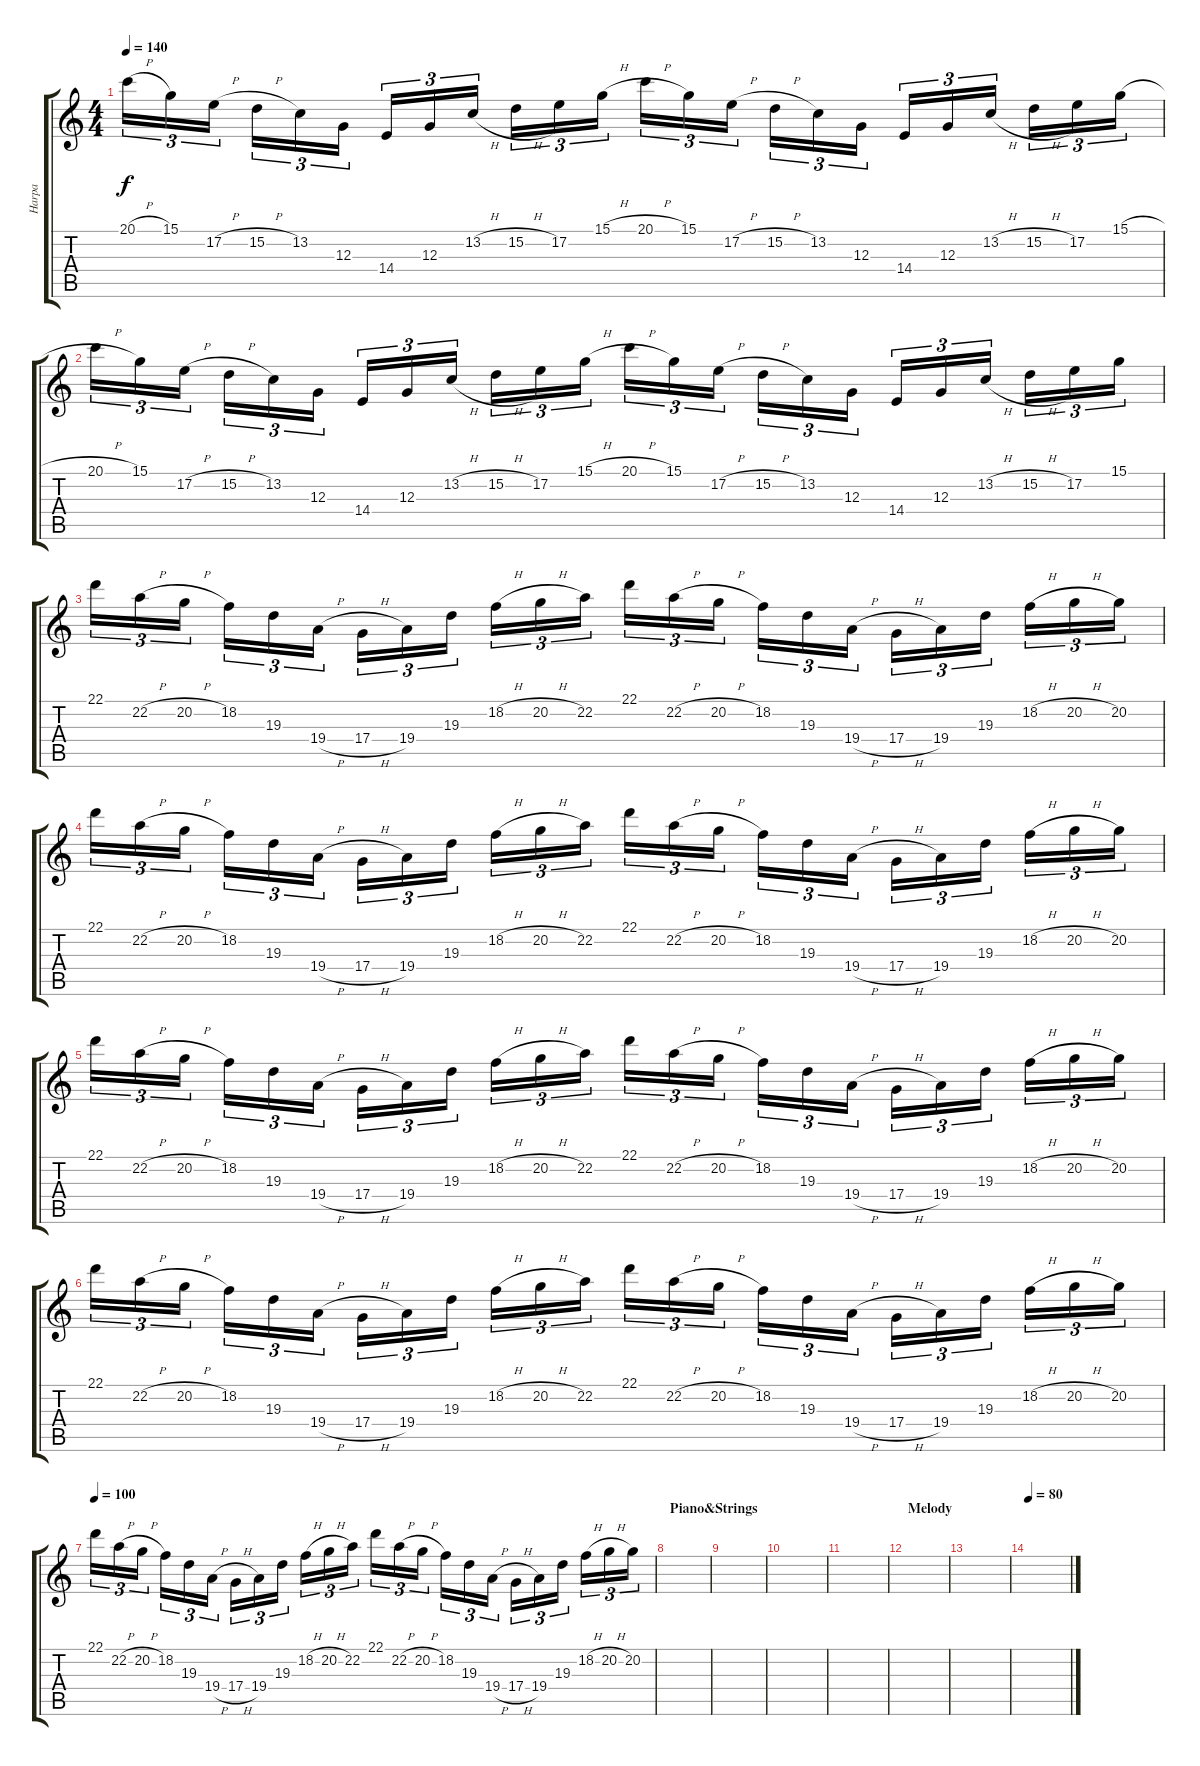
\track ("Harpa" "Harpa") {instrument orchestralharp}
\staff {score tabs}
\tuning (E4 B3 G3 D3 A2 E2) {hide}
\ts (4 4)
\tempo 140
\clef g2
\ks c
20.1{h}.16{tu (3 2) dy f} 15.1.16{tu (3 2)} 17.2{h}.16{tu (3 2)} 15.2{h}.16{tu (3 2)} 13.2.16{tu (3 2)} 12.3.16{tu (3 2)} 14.4.16{tu (3 2)} 12.3.16{tu (3 2)} 13.2{h}.16{tu (3 2)} 15.2{h}.16{tu (3 2)} 17.2.16{tu (3 2)} 15.1{h}.16{tu (3 2)} 20.1{h}.16{tu (3 2)} 15.1.16{tu (3 2)} 17.2{h}.16{tu (3 2)} 15.2{h}.16{tu (3 2)} 13.2.16{tu (3 2)} 12.3.16{tu (3 2)} 14.4.16{tu (3 2)} 12.3.16{tu (3 2)} 13.2{h}.16{tu (3 2)} 15.2{h}.16{tu (3 2)} 17.2.16{tu (3 2)} 15.1{h}.16{tu (3 2)} |
20.1{h}.16{tu (3 2)} 15.1.16{tu (3 2)} 17.2{h}.16{tu (3 2)} 15.2{h}.16{tu (3 2)} 13.2.16{tu (3 2)} 12.3.16{tu (3 2)} 14.4.16{tu (3 2)} 12.3.16{tu (3 2)} 13.2{h}.16{tu (3 2)} 15.2{h}.16{tu (3 2)} 17.2.16{tu (3 2)} 15.1{h}.16{tu (3 2)} 20.1{h}.16{tu (3 2)} 15.1.16{tu (3 2)} 17.2{h}.16{tu (3 2)} 15.2{h}.16{tu (3 2)} 13.2.16{tu (3 2)} 12.3.16{tu (3 2)} 14.4.16{tu (3 2)} 12.3.16{tu (3 2)} 13.2{h}.16{tu (3 2)} 15.2{h}.16{tu (3 2)} 17.2.16{tu (3 2)} 15.1.16{tu (3 2)} |
22.1.16{tu (3 2) volume 12} 22.2{h}.16{tu (3 2)} 20.2{h}.16{tu (3 2)} 18.2.16{tu (3 2)} 19.3.16{tu (3 2)} 19.4{h}.16{tu (3 2)} 17.4{h}.16{tu (3 2)} 19.4.16{tu (3 2)} 19.3.16{tu (3 2)} 18.2{h}.16{tu (3 2)} 20.2{h}.16{tu (3 2)} 22.2.16{tu (3 2)} 22.1.16{tu (3 2)} 22.2{h}.16{tu (3 2)} 20.2{h}.16{tu (3 2)} 18.2.16{tu (3 2)} 19.3.16{tu (3 2)} 19.4{h}.16{tu (3 2)} 17.4{h}.16{tu (3 2)} 19.4.16{tu (3 2)} 19.3.16{tu (3 2)} 18.2{h}.16{tu (3 2)} 20.2{h}.16{tu (3 2)} 20.2.16{tu (3 2)} |
22.1.16{tu (3 2) volume 9} 22.2{h}.16{tu (3 2)} 20.2{h}.16{tu (3 2)} 18.2.16{tu (3 2)} 19.3.16{tu (3 2)} 19.4{h}.16{tu (3 2)} 17.4{h}.16{tu (3 2)} 19.4.16{tu (3 2)} 19.3.16{tu (3 2)} 18.2{h}.16{tu (3 2)} 20.2{h}.16{tu (3 2)} 22.2.16{tu (3 2)} 22.1.16{tu (3 2)} 22.2{h}.16{tu (3 2)} 20.2{h}.16{tu (3 2)} 18.2.16{tu (3 2)} 19.3.16{tu (3 2)} 19.4{h}.16{tu (3 2)} 17.4{h}.16{tu (3 2)} 19.4.16{tu (3 2)} 19.3.16{tu (3 2)} 18.2{h}.16{tu (3 2)} 20.2{h}.16{tu (3 2)} 20.2.16{tu (3 2)} |
22.1.16{tu (3 2) volume 6} 22.2{h}.16{tu (3 2)} 20.2{h}.16{tu (3 2)} 18.2.16{tu (3 2)} 19.3.16{tu (3 2)} 19.4{h}.16{tu (3 2)} 17.4{h}.16{tu (3 2)} 19.4.16{tu (3 2)} 19.3.16{tu (3 2)} 18.2{h}.16{tu (3 2)} 20.2{h}.16{tu (3 2)} 22.2.16{tu (3 2)} 22.1.16{tu (3 2)} 22.2{h}.16{tu (3 2)} 20.2{h}.16{tu (3 2)} 18.2.16{tu (3 2)} 19.3.16{tu (3 2)} 19.4{h}.16{tu (3 2)} 17.4{h}.16{tu (3 2)} 19.4.16{tu (3 2)} 19.3.16{tu (3 2)} 18.2{h}.16{tu (3 2)} 20.2{h}.16{tu (3 2)} 20.2.16{tu (3 2)} |
22.1.16{tu (3 2) volume 1} 22.2{h}.16{tu (3 2)} 20.2{h}.16{tu (3 2)} 18.2.16{tu (3 2)} 19.3.16{tu (3 2)} 19.4{h}.16{tu (3 2)} 17.4{h}.16{tu (3 2)} 19.4.16{tu (3 2)} 19.3.16{tu (3 2)} 18.2{h}.16{tu (3 2)} 20.2{h}.16{tu (3 2)} 22.2.16{tu (3 2)} 22.1.16{tu (3 2)} 22.2{h}.16{tu (3 2)} 20.2{h}.16{tu (3 2)} 18.2.16{tu (3 2)} 19.3.16{tu (3 2)} 19.4{h}.16{tu (3 2)} 17.4{h}.16{tu (3 2)} 19.4.16{tu (3 2)} 19.3.16{tu (3 2)} 18.2{h}.16{tu (3 2)} 20.2{h}.16{tu (3 2)} 20.2.16{tu (3 2)} |
\tempo 100
22.1.16{tu (3 2) volume 1} 22.2{h}.16{tu (3 2)} 20.2{h}.16{tu (3 2)} 18.2.16{tu (3 2)} 19.3.16{tu (3 2)} 19.4{h}.16{tu (3 2)} 17.4{h}.16{tu (3 2)} 19.4.16{tu (3 2)} 19.3.16{tu (3 2)} 18.2{h}.16{tu (3 2)} 20.2{h}.16{tu (3 2)} 22.2.16{tu (3 2)} 22.1.16{tu (3 2)} 22.2{h}.16{tu (3 2)} 20.2{h}.16{tu (3 2)} 18.2.16{tu (3 2)} 19.3.16{tu (3 2)} 19.4{h}.16{tu (3 2)} 17.4{h}.16{tu (3 2)} 19.4.16{tu (3 2)} 19.3.16{tu (3 2)} 18.2{h}.16{tu (3 2)} 20.2{h}.16{tu (3 2)} 20.2.16{tu (3 2)} |
\section ("" "Piano&Strings")
|
|
|
|
\section ("" "Melody")
|
|
\tempo 80
